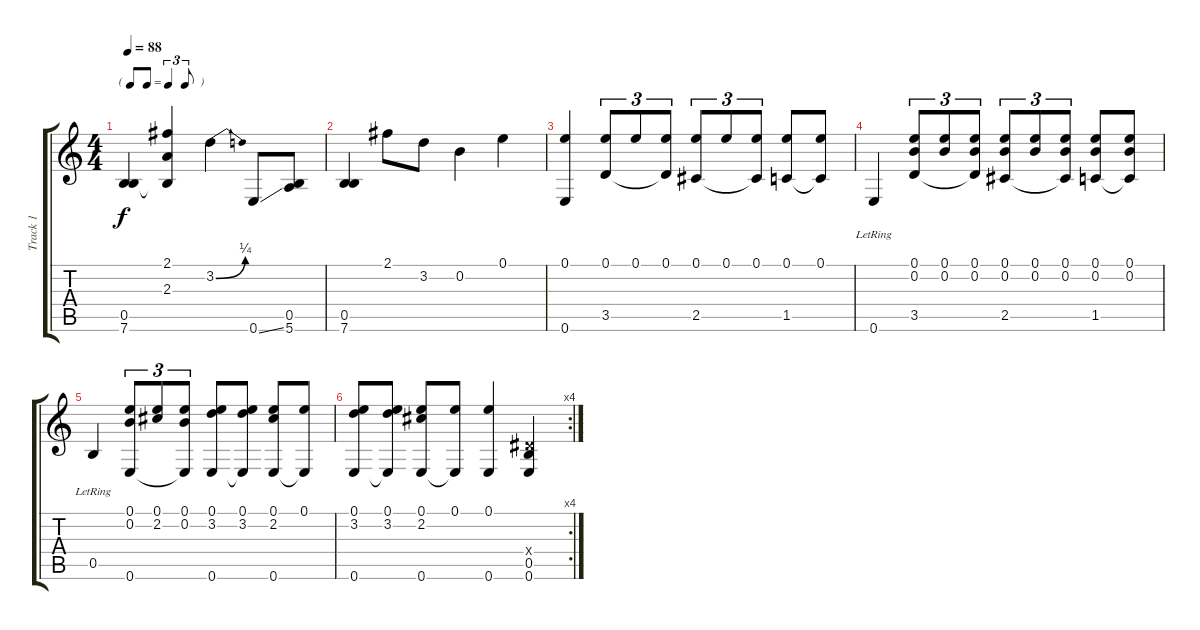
\track ("Track 1" "Track 1") {instrument acousticguitarsteel}
\staff {score tabs}
\tuning (E4 B3 G3 E3 B2 E2) {hide}
\ts (4 4)
\tf triplet8th
\tempo 88
\clef g2
\ks c
(0.5 7.6).4{dy f} (2.1 2.3 0.5{t}).4 3.2{be (bend 0 0 60 1)}.4 0.6{ss}.8 (0.5 5.6).8 |
(0.5 7.6).4 2.1.8 3.2.8 0.2.4 0.1.4 |
(0.1 0.6).4 (0.1 3.5).8{tu (3 2)} 0.1.8{tu (3 2)} (0.1 3.5{t}).8{tu (3 2)} (0.1 2.5).8{tu (3 2)} 0.1.8{tu (3 2)} (0.1 2.5{t}).8{tu (3 2)} (0.1 1.5).8 (0.1 1.5{t}).8 |
0.6{lr}.4 (0.1 0.2 3.5).8{tu (3 2)} (0.1 0.2).8{tu (3 2)} (0.1 0.2 3.5{t}).8{tu (3 2)} (0.1 0.2 2.5).8{tu (3 2)} (0.1 0.2).8{tu (3 2)} (0.1 0.2 2.5{t}).8{tu (3 2)} (0.1 0.2 1.5).8 (0.1 0.2 1.5{t}).8 |
0.5{lr}.4 (0.1 0.2 0.6).8{tu (3 2)} (0.1 2.2).8{tu (3 2)} (0.1 0.2 0.6{t}).8{tu (3 2)} (0.1 3.2 0.6).8 (0.1 3.2 0.6{t}).8 (0.1 2.2 0.6).8 (0.1 0.6{t}).8 |
\rc 4
(0.1 3.2 0.6).8 (0.1 3.2 0.6{t}).8 (0.1 2.2 0.6).8 (0.1 0.6{t}).8 (0.1 0.6).4 (-1.4{x} 0.5 0.6).4
